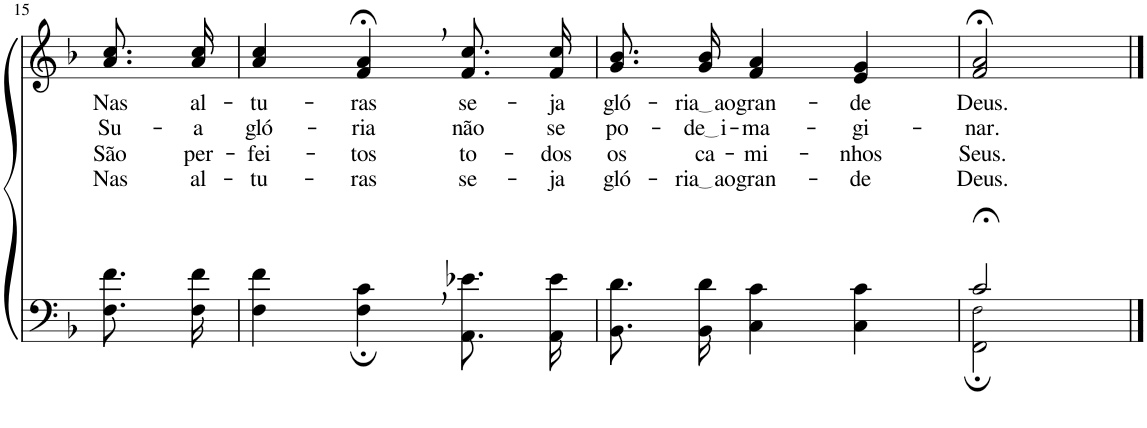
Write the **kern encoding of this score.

**kern	**kern	**text	**text	**text	**text
*part2	*part1	*part1	*part1	*part1	*part1
*staff2	*staff1	*staff1	*staff1	*staff1	*staff1
*I"Parte III e IV	*I"Parte I e II	*	*	*	*
!!LO:PB:g=z
*clefF4	*clefG2	*	*	*	*
*Trd2c3	*Trd2c3	*	*	*	*
*k[b-]	*k[b-]	*	*	*	*
*M3/4	*M3/4	*	*	*	*
=15	=15	=15	=15	=15	=15
!	!	!LO:LY:b	!LO:LY:b	!LO:LY:b	!LO:LY:b
8.F\ 8.f\L	8.a\ 8.cc\L	Nas	Su-	São	Nas
!	!	!LO:LY:b	!LO:LY:b	!LO:LY:b	!LO:LY:b
16F\ 16f\Jk	16a\ 16cc\Jk	al-	-a	per-	al-
=16	=16	=16	=16	=16	=16
!	!	!LO:LY:b	!LO:LY:b	!LO:LY:b	!LO:LY:b
4F\ 4f\	4a/ 4cc/	-tu-	gló-	-fei-	-tu-
!	!	!LO:LY:b	!LO:LY:b	!LO:LY:b	!LO:LY:b
4F\;, 4c\;,	4f/;<, 4a/;<,	-ras	-ria	-tos	-ras
!	!	!LO:LY:b	!LO:LY:b	!LO:LY:b	!LO:LY:b
8.AA\ 8.e-X\L	8.f/ 8.cc/L	se-	não	to-	se-
!	!	!LO:LY:b	!LO:LY:b	!LO:LY:b	!LO:LY:b
16AA\ 16e-\Jk	16f/ 16cc/Jk	-ja	se	-dos	-ja
=17	=17	=17	=17	=17	=17
!	!	!LO:LY:b	!LO:LY:b	!LO:LY:b	!LO:LY:b
8.BB-\ 8.d\L	8.g/ 8.b-/L	gló-	po-	os	gló-
!	!	!LO:LY:b	!LO:LY:b	!LO:LY:b	!LO:LY:b
16BB-\ 16d\Jk	16g/ 16b-/Jk	ria ao	de i	ca-	ria ao
!	!	!LO:LY:b	!LO:LY:b	!LO:LY:b	!LO:LY:b
4C\ 4c\	4f/ 4a/	gran-	-ma-	-mi-	gran-
!	!	!LO:LY:b	!LO:LY:b	!LO:LY:b	!LO:LY:b
4C\ 4c\	4e/ 4g/	-de	-gi-	-nhos	-de
=18	=18	=18	=18	=18	=18
*^	*	*	*	*	*
!	!	!	!LO:LY:b	!LO:LY:b	!LO:LY:b	!LO:LY:b
2c;</	2FF\; 2F!\;	2f/;< 2a/;<	Deus.	-nar.	Seus.	Deus.
*v	*v	*	*	*	*	*
==	==	==	==	==	==
*-	*-	*-	*-	*-	*-
